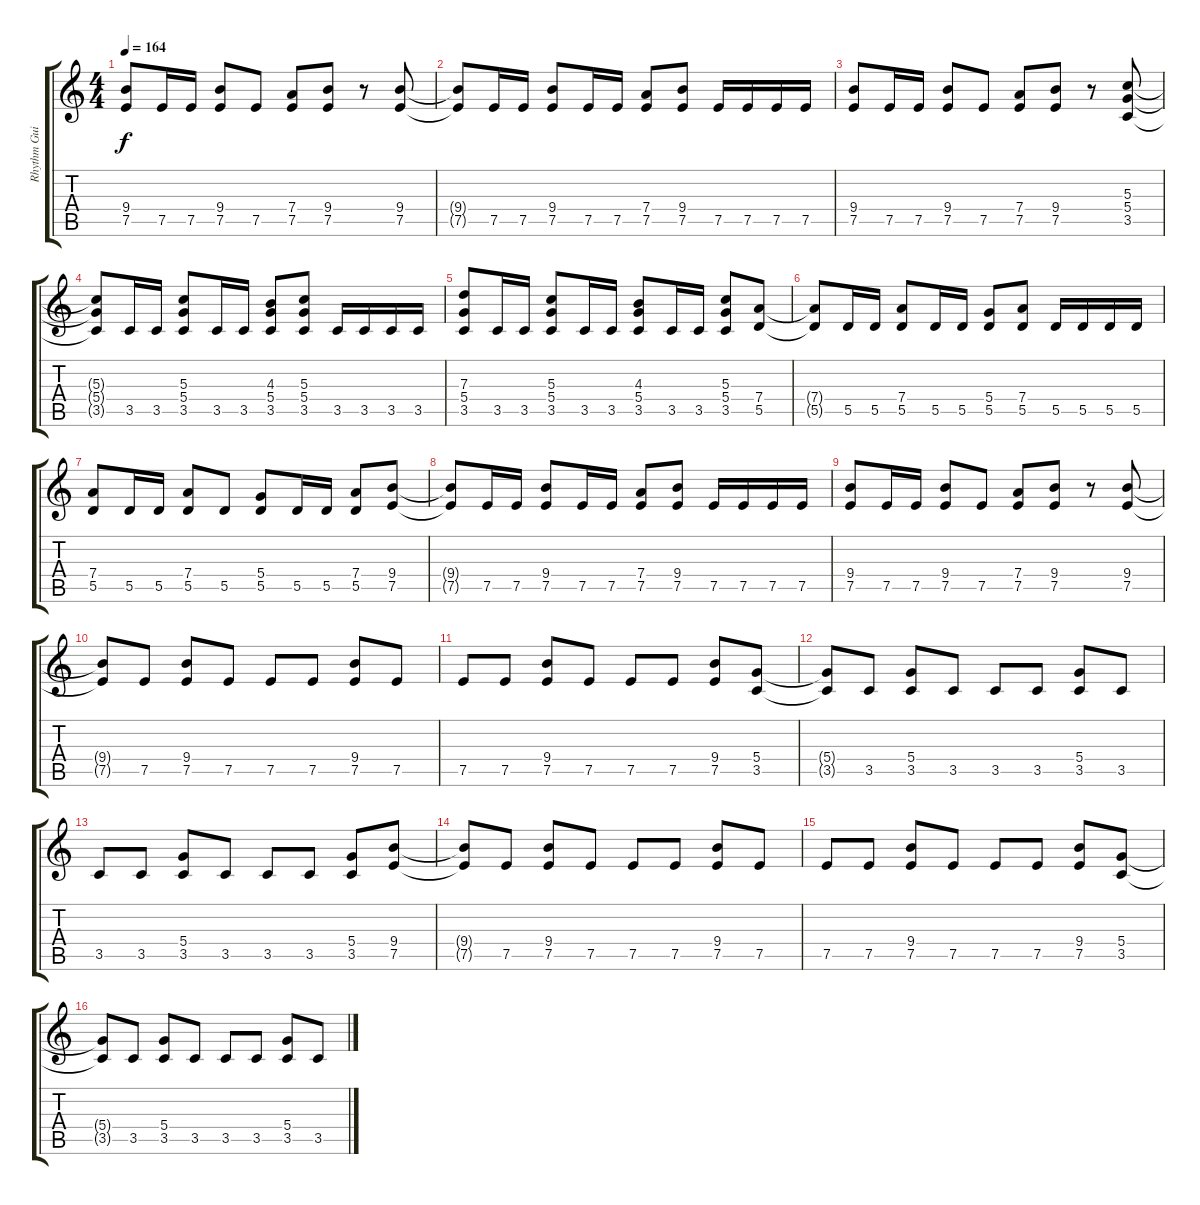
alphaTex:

\track ("Rhythm Guitar" "Rhythm Gui") {instrument distortionguitar}
\staff {score tabs}
\tuning (E4 B3 G3 D3 A2 E2) {hide}
\ts (4 4)
\tempo 164
\clef g2
\ks c
(9.4 7.5).8{dy f} 7.5.16 7.5.16 (9.4 7.5).8 7.5.8 (7.4 7.5).8 (9.4 7.5).8 r.8 (9.4 7.5).8 |
(9.4{t} 7.5{t}).8 7.5.16 7.5.16 (9.4 7.5).8 7.5.16 7.5.16 (7.4 7.5).8 (9.4 7.5).8 7.5.16 7.5.16 7.5.16 7.5.16 |
(9.4 7.5).8 7.5.16 7.5.16 (9.4 7.5).8 7.5.8 (7.4 7.5).8 (9.4 7.5).8 r.8 (5.3 5.4 3.5).8 |
(5.3{t} 5.4{t} 3.5{t}).8 3.5.16 3.5.16 (5.3 5.4 3.5).8 3.5.16 3.5.16 (4.3 5.4 3.5).8 (5.3 5.4 3.5).8 3.5.16 3.5.16 3.5.16 3.5.16 |
(7.3 5.4 3.5).8 3.5.16 3.5.16 (5.3 5.4 3.5).8 3.5.16 3.5.16 (4.3 5.4 3.5).8 3.5.16 3.5.16 (5.3 5.4 3.5).8 (7.4 5.5).8 |
(7.4{t} 5.5{t}).8 5.5.16 5.5.16 (7.4 5.5).8 5.5.16 5.5.16 (5.4 5.5).8 (7.4 5.5).8 5.5.16 5.5.16 5.5.16 5.5.16 |
(7.4 5.5).8 5.5.16 5.5.16 (7.4 5.5).8 5.5.8 (5.4 5.5).8 5.5.16 5.5.16 (7.4 5.5).8 (9.4 7.5).8 |
(9.4{t} 7.5{t}).8 7.5.16 7.5.16 (9.4 7.5).8 7.5.16 7.5.16 (7.4 7.5).8 (9.4 7.5).8 7.5.16 7.5.16 7.5.16 7.5.16 |
(9.4 7.5).8 7.5.16 7.5.16 (9.4 7.5).8 7.5.8 (7.4 7.5).8 (9.4 7.5).8 r.8 (9.4 7.5).8 |
(9.4{t} 7.5{t}).8 7.5.8 (9.4 7.5).8 7.5.8 7.5.8 7.5.8 (9.4 7.5).8 7.5.8 |
7.5.8 7.5.8 (9.4 7.5).8 7.5.8 7.5.8 7.5.8 (9.4 7.5).8 (5.4 3.5).8 |
(5.4{t} 3.5{t}).8 3.5.8 (5.4 3.5).8 3.5.8 3.5.8 3.5.8 (5.4 3.5).8 3.5.8 |
3.5.8 3.5.8 (5.4 3.5).8 3.5.8 3.5.8 3.5.8 (5.4 3.5).8 (9.4 7.5).8 |
(9.4{t} 7.5{t}).8 7.5.8 (9.4 7.5).8 7.5.8 7.5.8 7.5.8 (9.4 7.5).8 7.5.8 |
7.5.8 7.5.8 (9.4 7.5).8 7.5.8 7.5.8 7.5.8 (9.4 7.5).8 (5.4 3.5).8 |
(5.4{t} 3.5{t}).8 3.5.8 (5.4 3.5).8 3.5.8 3.5.8 3.5.8 (5.4 3.5).8 3.5.8
